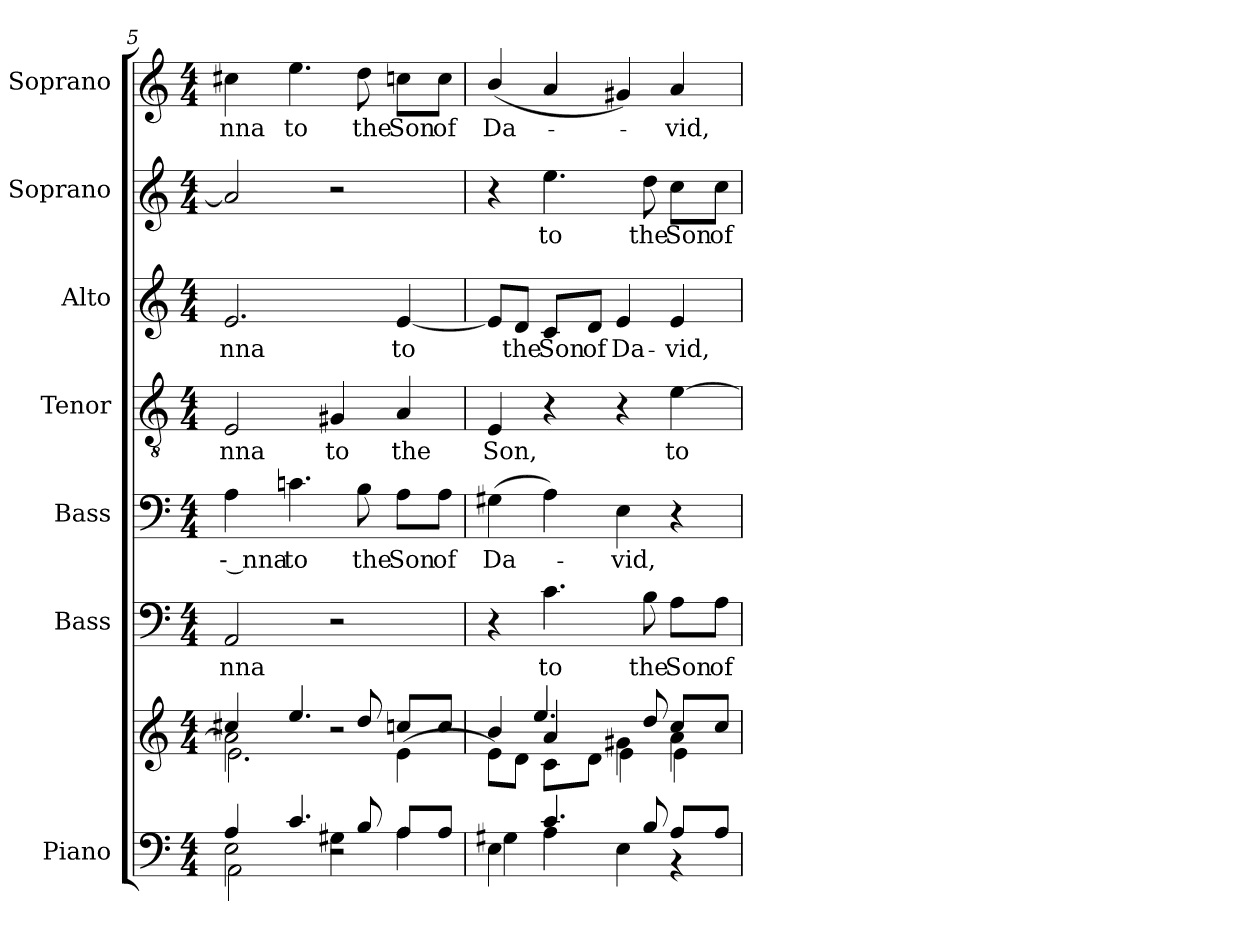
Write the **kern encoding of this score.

**kern	**kern	**kern	**text	**kern	**text	**kern	**text	**kern	**text	**kern	**text	**kern	**text
*part7	*part7	*part6	*part6	*part5	*part5	*part4	*part4	*part3	*part3	*part2	*part2	*part1	*part1
*staff8	*staff7	*staff6	*staff6	*staff5	*staff5	*staff4	*staff4	*staff3	*staff3	*staff2	*staff2	*staff1	*staff1
*I"Piano	*	*I"Bass	*	*I"Bass	*	*I"Tenor	*	*I"Alto	*	*I"Soprano	*	*I"Soprano	*
*	*	*	*	*I'B.	*	*I'T.	*	*I'A.	*	*	*	*I'S.	*
!!LO:LB:g=z
*clefF4	*clefG2	*clefF4	*	*clefF4	*	*clefGv2	*	*clefG2	*	*clefG2	*	*clefG2	*
*	*	*	*	*	*	*ITrd7c12	*	*	*	*	*	*	*
*k[]	*k[]	*k[]	*	*k[]	*	*k[]	*	*k[]	*	*k[]	*	*k[]	*
*C:	*C:	*C:	*	*C:	*	*C:	*	*C:	*	*C:	*	*C:	*
*M4/4	*M4/4	*M4/4	*	*M4/4	*	*M4/4	*	*M4/4	*	*M4/4	*	*M4/4	*
=5	=5	=5	=5	=5	=5	=5	=5	=5	=5	=5	=5	=5	=5
*^	*^	*	*	*	*	*	*	*	*	*	*	*	*
*	*^	*	*^	*	*	*	*	*	*	*	*	*	*	*	*
!	!	!	!	!	!	!	!LO:LY:b:color=#000000	!	!	!	!	!	!	!	!	!	!
!	!	!	!	!	!	!	!	!	!LO:LY:b:color=#000000	!	!	!	!	!	!	!	!
!	!	!	!	!	!	!	!	!	!	!	!LO:LY:b:color=#000000	!	!	!	!	!	!
!	!	!	!	!	!	!	!	!	!	!	!	!	!LO:LY:b:color=#000000	!	!	!	!
!	!	!	!	!	!	!	!	!	!	!	!	!	!	!	!	!	!LO:LY:b:color=#000000
2Ei\	4Ai/	2AAi\	4cc#Xi/	2ai\]	2.ei\	2AAi/	-nna	4Ai\	-- nna	2EEi/	-nna	2.ei/	-nna	2ai/]	.	4cc#Xi\	-nna
!	!	!	!	!	!	!	!	!	!LO:LY:b:color=#000000	!	!	!	!	!	!	!	!
!	!	!	!	!	!	!	!	!	!	!	!	!	!	!	!	!	!LO:LY:b:color=#000000
.	4.ci/	.	4.eei/	.	.	.	.	4.cni\	to	.	.	.	.	.	.	4.eei\	to
!	!	!	!	!	!	!	!	!	!	!	!LO:LY:b:color=#000000	!	!	!	!	!	!
4G#Xi\	.	2r	.	2r	.	2r	.	.	.	4GG#Xi/	to	.	.	2r	.	.	.
!	!	!	!	!	!	!	!	!	!LO:LY:b:color=#000000	!	!	!	!	!	!	!	!
!	!	!	!	!	!	!	!	!	!	!	!	!	!	!	!	!	!LO:LY:b:color=#000000
.	8Bi/	.	8ddi/	.	.	.	.	8Bi\	the	.	.	.	.	.	.	8ddi\	the
!	!	!	!	!	!	!	!	!	!LO:LY:b:color=#000000	!	!	!	!	!	!	!	!
!	!	!	!	!	!	!	!	!	!	!	!LO:LY:b:color=#000000	!	!	!	!	!	!
!	!	!	!	!	!	!	!	!	!	!	!	!	!LO:LY:b:color=#000000	!	!	!	!
!	!	!	!	!	!	!	!	!	!	!	!	!	!	!	!	!	!LO:LY:b:color=#000000
4Ai\	8Ai/L	.	8ccni/L	.	(4ei\	.	.	8Ai\L	Son	4AAi/	the	[4ei/	to	.	.	8ccni\L	Son
!	!	!	!	!	!	!	!	!	!LO:LY:b:color=#000000	!	!	!	!	!	!	!	!
!	!	!	!	!	!	!	!	!	!	!	!	!	!	!	!	!	!LO:LY:b:color=#000000
.	8Ai/J	.	8cci/J	.	.	.	.	8Ai\J	of	.	.	.	.	.	.	8cci\J	of
=6	=6	=6	=6	=6	=6	=6	=6	=6	=6	=6	=6	=6	=6	=6	=6	=6	=6
!	!	!	!	!	!	!	!	!	!LO:LY:b:color=#000000	!	!	!	!	!	!	!	!
!	!	!	!	!	!	!	!	!	!	!	!LO:LY:b:color=#000000	!	!	!	!	!	!
!	!	!	!	!	!	!	!	!	!	!	!	!	!	!	!	!	!LO:LY:b:color=#000000
4Ei\	4ryy	4G#Xi\	4bi/	4ryy	8ei\L)	4r	.	(4G#Xi\	Da-	4EEi/	Son,	8ei/L]	.	4r	.	(4bi/	Da-
!	!	!	!	!	!	!	!	!	!	!	!	!	!LO:LY:b:color=#000000	!	!	!	!
.	.	.	.	.	8di\J	.	.	.	.	.	.	8di/J	the	.	.	.	.
!	!	!	!	!	!	!	!LO:LY:b:color=#000000	!	!	!	!	!	!	!	!	!	!
!	!	!	!	!	!	!	!	!	!	!	!	!	!LO:LY:b:color=#000000	!	!	!	!
!	!	!	!	!	!	!	!	!	!	!	!	!	!	!	!LO:LY:b:color=#000000	!	!
4ryy	4.ci/	4Ai\	4ai/	4.eei/	8ci\L	4.ci\	to	4Ai\)	.	4r	.	8ci/L	Son	4.eei\	to	4ai/	.
!	!	!	!	!	!	!	!	!	!	!	!	!	!LO:LY:b:color=#000000	!	!	!	!
.	.	.	.	.	8di\J	.	.	.	.	.	.	8di/J	of	.	.	.	.
!	!	!	!	!	!	!	!	!	!LO:LY:b:color=#000000	!	!	!	!	!	!	!	!
!	!	!	!	!	!	!	!	!	!	!	!	!	!LO:LY:b:color=#000000	!	!	!	!
4ryy	.	4Ei\	4g#Xi\	.	4ei\	.	.	4Ei\	-vid,	4r	.	4ei/	Da-	.	.	4g#Xi/)	.
!	!	!	!	!	!	!	!LO:LY:b:color=#000000	!	!	!	!	!	!	!	!	!	!
!	!	!	!	!	!	!	!	!	!	!	!	!	!	!	!LO:LY:b:color=#000000	!	!
.	8Bi/	.	.	8ddi/	.	8Bi\	the	.	.	.	.	.	.	8ddi\	the	.	.
!	!	!	!	!	!	!	!LO:LY:b:color=#000000	!	!	!	!	!	!	!	!	!	!
!	!	!	!	!	!	!	!	!	!	!	!LO:LY:b:color=#000000	!	!	!	!	!	!
!	!	!	!	!	!	!	!	!	!	!	!	!	!LO:LY:b:color=#000000	!	!	!	!
!	!	!	!	!	!	!	!	!	!	!	!	!	!	!	!LO:LY:b:color=#000000	!	!
!	!	!	!	!	!	!	!	!	!	!	!	!	!	!	!	!	!LO:LY:b:color=#000000
4ryy	8Ai/L	4r	4ai\	8cci/L	4ei\	8Ai\L	Son	4r	.	[4Ei\	to	4ei/	-vid,	8cci\L	Son	4ai/	-vid,
!	!	!	!	!	!	!	!LO:LY:b:color=#000000	!	!	!	!	!	!	!	!	!	!
!	!	!	!	!	!	!	!	!	!	!	!	!	!	!	!LO:LY:b:color=#000000	!	!
.	8Ai/J	.	.	8cci/J	.	8Ai\J	of	.	.	.	.	.	.	8cci\J	of	.	.
*v	*v	*v	*	*	*	*	*	*	*	*	*	*	*	*	*	*	*
*	*v	*v	*v	*	*	*	*	*	*	*	*	*	*	*	*
=	=	=	=	=	=	=	=	=	=	=	=	=	=
*-	*-	*-	*-	*-	*-	*-	*-	*-	*-	*-	*-	*-	*-
